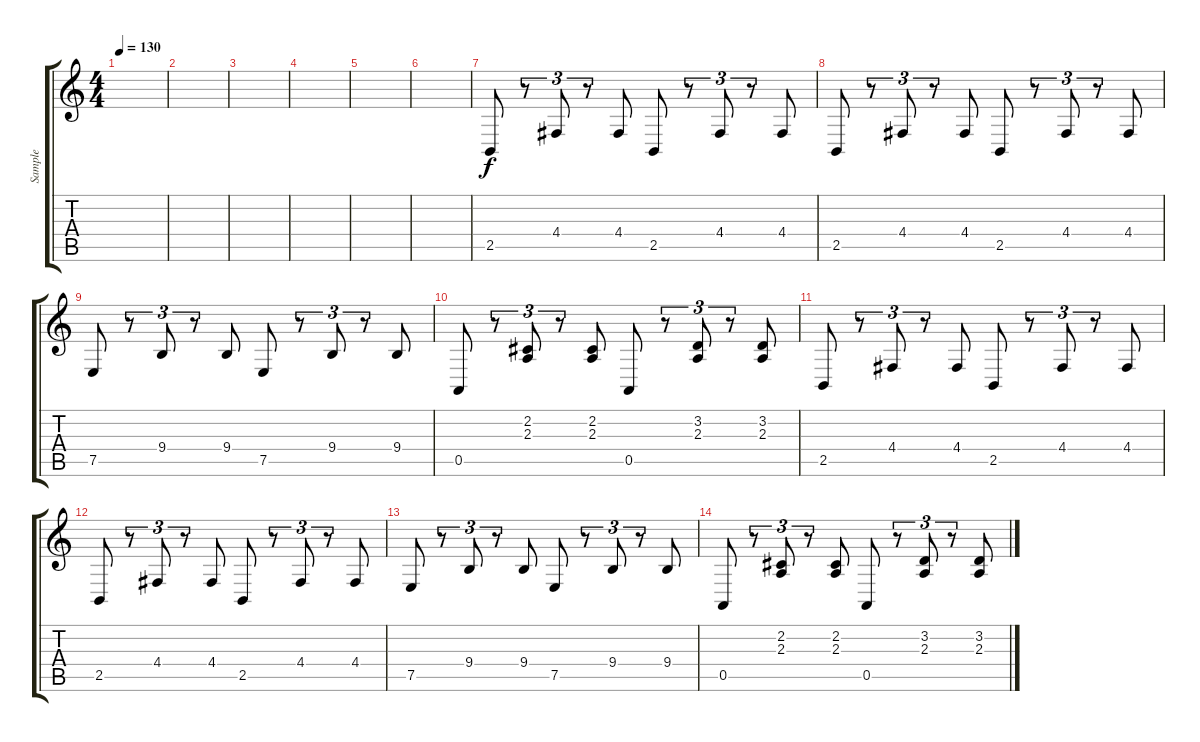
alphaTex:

\track ("Sample" "Sample") {instrument percussiveorgan}
\staff {score tabs}
\tuning (E4 B3 G3 D3 A2 E2) {hide}
\ts (4 4)
\tempo 130
\clef g2
\ks c
|
|
|
|
|
|
2.5.8 r.8{tu (3 2)} 4.4.8{tu (3 2)} r.8{tu (3 2)} 4.4.8 2.5.8 r.8{tu (3 2)} 4.4.8{tu (3 2)} r.8{tu (3 2)} 4.4.8 |
2.5.8 r.8{tu (3 2)} 4.4.8{tu (3 2)} r.8{tu (3 2)} 4.4.8 2.5.8 r.8{tu (3 2)} 4.4.8{tu (3 2)} r.8{tu (3 2)} 4.4.8 |
7.5.8 r.8{tu (3 2)} 9.4.8{tu (3 2)} r.8{tu (3 2)} 9.4.8 7.5.8 r.8{tu (3 2)} 9.4.8{tu (3 2)} r.8{tu (3 2)} 9.4.8 |
0.5.8 r.8{tu (3 2)} (2.2 2.3).8{tu (3 2)} r.8{tu (3 2)} (2.2 2.3).8 0.5.8 r.8{tu (3 2)} (3.2 2.3).8{tu (3 2)} r.8{tu (3 2)} (3.2 2.3).8 |
2.5.8 r.8{tu (3 2)} 4.4.8{tu (3 2)} r.8{tu (3 2)} 4.4.8 2.5.8 r.8{tu (3 2)} 4.4.8{tu (3 2)} r.8{tu (3 2)} 4.4.8 |
2.5.8 r.8{tu (3 2)} 4.4.8{tu (3 2)} r.8{tu (3 2)} 4.4.8 2.5.8 r.8{tu (3 2)} 4.4.8{tu (3 2)} r.8{tu (3 2)} 4.4.8 |
7.5.8 r.8{tu (3 2)} 9.4.8{tu (3 2)} r.8{tu (3 2)} 9.4.8 7.5.8 r.8{tu (3 2)} 9.4.8{tu (3 2)} r.8{tu (3 2)} 9.4.8 |
0.5.8 r.8{tu (3 2)} (2.2 2.3).8{tu (3 2)} r.8{tu (3 2)} (2.2 2.3).8 0.5.8 r.8{tu (3 2)} (3.2 2.3).8{tu (3 2)} r.8{tu (3 2)} (3.2 2.3).8
